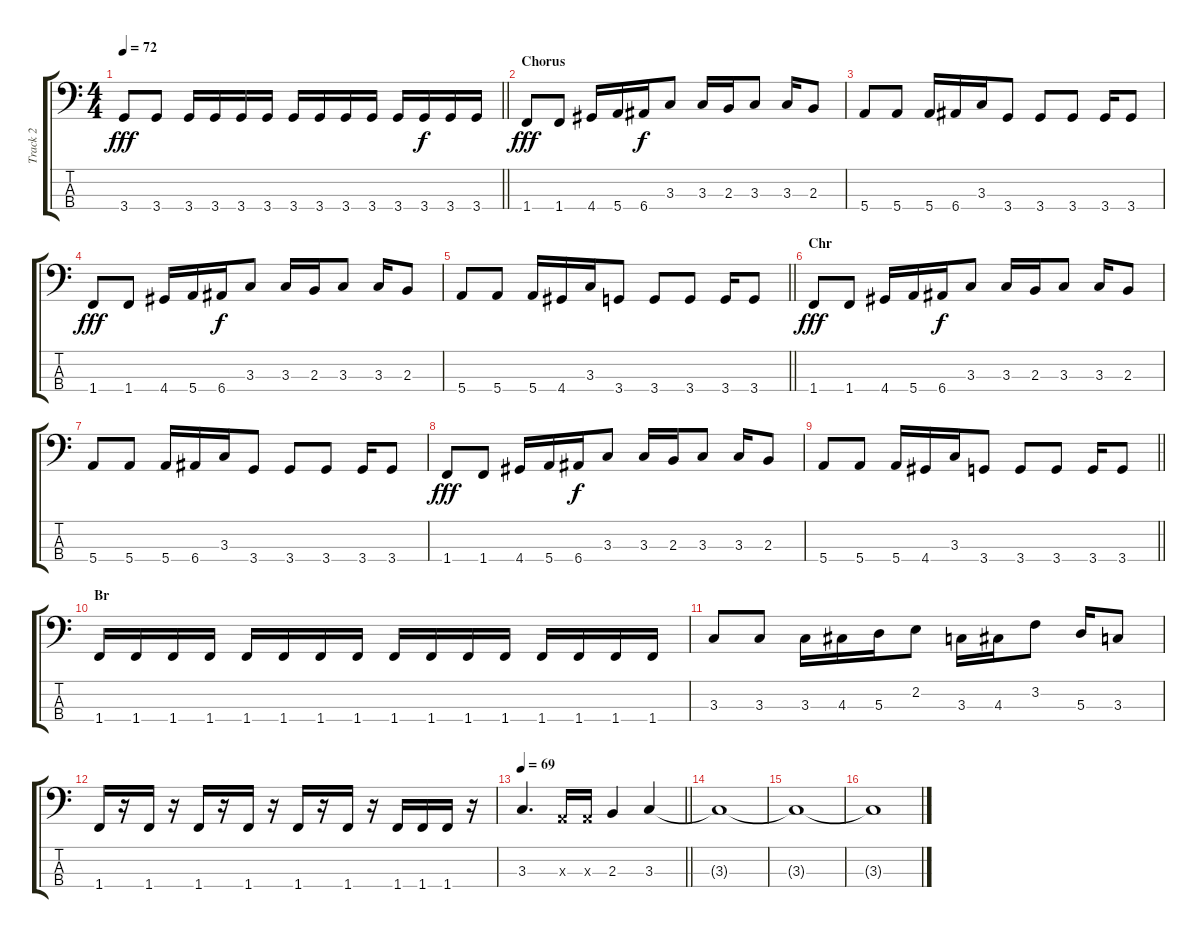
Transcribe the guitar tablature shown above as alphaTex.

\track ("Track 2" "Track 2") {instrument electricbassfinger}
\staff {score tabs}
\tuning (G2 D2 A1 E1) {hide}
\ts (4 4)
\tempo 72
\clef f4
\barLineRight lightlight
\ks c
3.4.8{dy fff} 3.4.8 3.4.16 3.4.16 3.4.16 3.4.16 3.4.16 3.4.16 3.4.16 3.4.16 3.4.16 3.4.16{dy f} 3.4.16 3.4.16 |
\section ("" "Chorus")
1.4.8{dy fff} 1.4.8 4.4.16 5.4.16 6.4.16{dy f} 3.3.8 3.3.16 2.3.16 3.3.8 3.3.16 2.3.8 |
5.4.8 5.4.8 5.4.16 6.4.16 3.3.16 3.4.8 3.4.8 3.4.8 3.4.16 3.4.8 |
1.4.8{dy fff} 1.4.8 4.4.16 5.4.16 6.4.16{dy f} 3.3.8 3.3.16 2.3.16 3.3.8 3.3.16 2.3.8 |
\barLineRight lightlight
5.4.8 5.4.8 5.4.16 4.4.16 3.3.16 3.4.8 3.4.8 3.4.8 3.4.16 3.4.8 |
\section ("" "Chr")
1.4.8{dy fff} 1.4.8 4.4.16 5.4.16 6.4.16{dy f} 3.3.8 3.3.16 2.3.16 3.3.8 3.3.16 2.3.8 |
5.4.8 5.4.8 5.4.16 6.4.16 3.3.16 3.4.8 3.4.8 3.4.8 3.4.16 3.4.8 |
1.4.8{dy fff} 1.4.8 4.4.16 5.4.16 6.4.16{dy f} 3.3.8 3.3.16 2.3.16 3.3.8 3.3.16 2.3.8 |
\barLineRight lightlight
5.4.8 5.4.8 5.4.16 4.4.16 3.3.16 3.4.8 3.4.8 3.4.8 3.4.16 3.4.8 |
\section ("" "Br")
1.4.16 1.4.16 1.4.16 1.4.16 1.4.16 1.4.16 1.4.16 1.4.16 1.4.16 1.4.16 1.4.16 1.4.16 1.4.16 1.4.16 1.4.16 1.4.16 |
3.3.8 3.3.8 3.3.16 4.3.16 5.3.16 2.2.8 3.3.16 4.3.16 3.2.8 5.3.16 3.3.8 |
1.4.16 r.16 1.4.16 r.16 1.4.16 r.16 1.4.16 r.16 1.4.16 r.16 1.4.16 r.16 1.4.16 1.4.16 1.4.16 r.16 |
\tempo 69
\barLineRight lightlight
3.3.4{d} 0.3{x}.16 0.3{x}.16 2.3.4 3.3.4 |
3.3{t}.1 |
3.3{t}.1 |
3.3{t}.1
